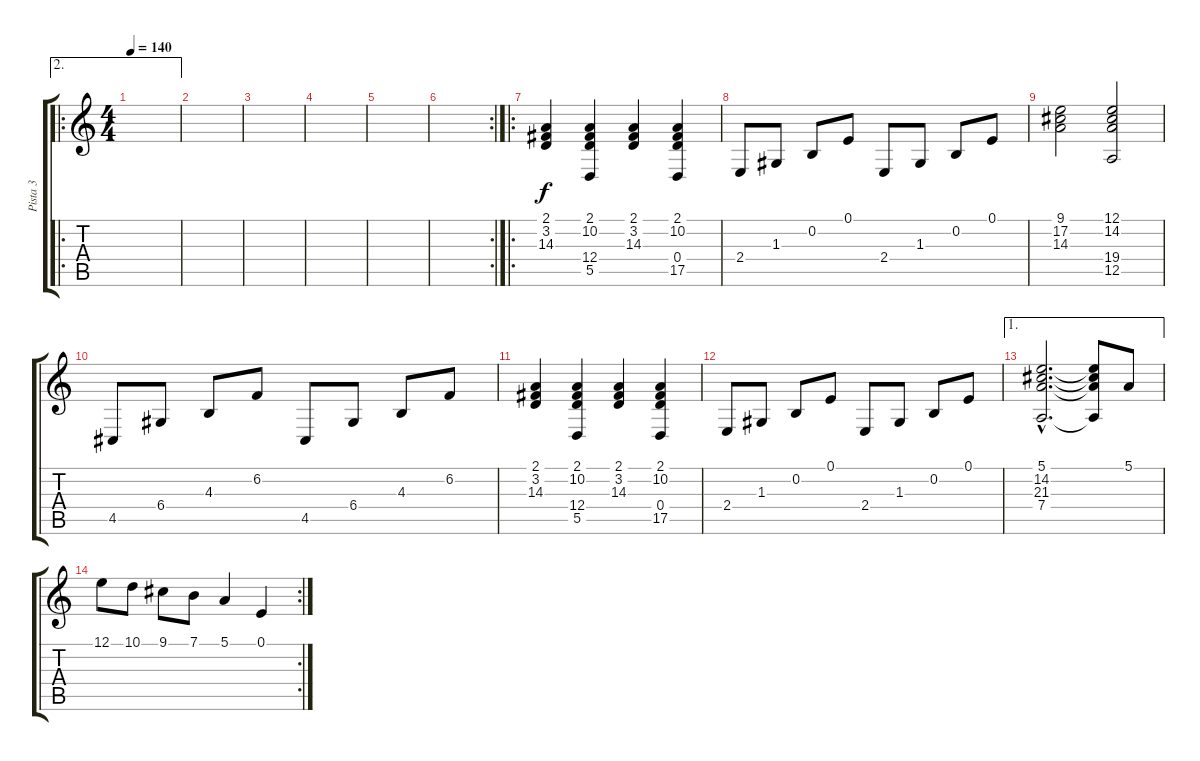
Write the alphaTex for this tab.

\track ("Pista 3" "Pista 3") {instrument acousticgrandpiano}
\staff {score tabs}
\tuning (E4 B3 G3 D3 A2 E2) {hide}
\ae 2
\ro
\ts (4 4)
\tempo 140
\clef g2
\ks c
|
|
|
|
|
\rc 2
|
\ro
(2.1 3.2 14.3).4 (2.1 10.2 12.4 5.5).4 (2.1 3.2 14.3).4 (2.1 10.2 0.4 17.5).4 |
2.4.8 1.3.8 0.2.8 0.1.8 2.4.8 1.3.8 0.2.8 0.1.8 |
(9.1 17.2 14.3).2 (12.1 14.2 19.4 12.5).2 |
4.5.8 6.4.8 4.3.8 6.2.8 4.5.8 6.4.8 4.3.8 6.2.8 |
(2.1 3.2 14.3).4 (2.1 10.2 12.4 5.5).4 (2.1 3.2 14.3).4 (2.1 10.2 0.4 17.5).4 |
2.4.8 1.3.8 0.2.8 0.1.8 2.4.8 1.3.8 0.2.8 0.1.8 |
\ae 1
(5.1{hac} 14.2{hac} 21.3{hac} 7.4{hac}).2{d} (5.1{t} 14.2{t} 21.3{t} 7.4{t}).8 5.1.8 |
\rc 2
12.1.8 10.1.8 9.1.8 7.1.8 5.1.4 0.1.4
